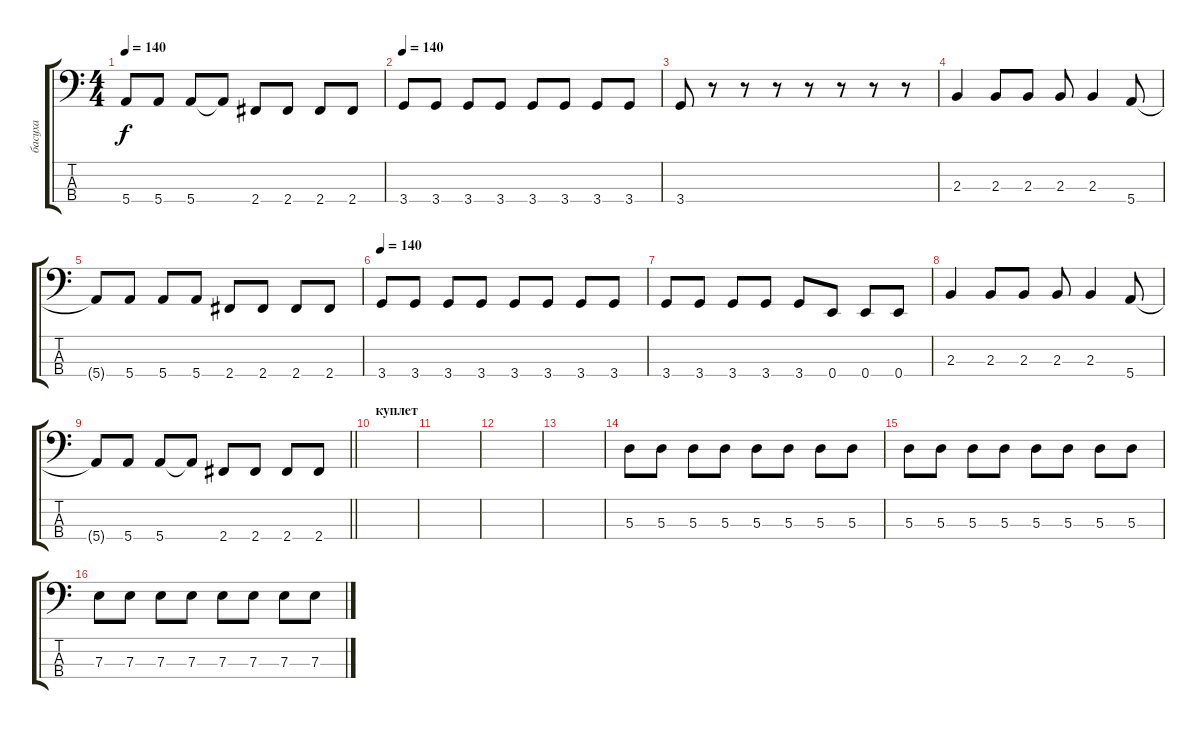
\track ("басуха" "басуха") {instrument electricbassfinger}
\staff {score tabs}
\tuning (G2 D2 A1 E1) {hide}
\ts (4 4)
\tempo 140
\clef f4
\ks c
5.4{t}.8{dy f} 5.4.8 5.4.8 5.4{t}.8 2.4.8 2.4.8 2.4.8 2.4.8 |
\tempo 140
3.4.8 3.4.8 3.4.8 3.4.8 3.4.8 3.4.8 3.4.8 3.4.8 |
3.4.8 r.8 r.8 r.8 r.8 r.8 r.8 r.8 |
2.3.4 2.3.8 2.3.8 2.3.8 2.3.4 5.4.8 |
5.4{t}.8 5.4.8 5.4.8 5.4.8 2.4.8 2.4.8 2.4.8 2.4.8 |
\tempo 140
3.4.8 3.4.8 3.4.8 3.4.8 3.4.8 3.4.8 3.4.8 3.4.8 |
3.4.8 3.4.8 3.4.8 3.4.8 3.4.8 0.4.8 0.4.8 0.4.8 |
2.3.4 2.3.8 2.3.8 2.3.8 2.3.4 5.4.8 |
\barLineRight lightlight
5.4{t}.8 5.4.8 5.4.8 5.4{t}.8 2.4.8 2.4.8 2.4.8 2.4.8 |
\section ("" "куплет")
|
|
|
|
5.3.8 5.3.8 5.3.8 5.3.8 5.3.8 5.3.8 5.3.8 5.3.8 |
5.3.8 5.3.8 5.3.8 5.3.8 5.3.8 5.3.8 5.3.8 5.3.8 |
7.3.8 7.3.8 7.3.8 7.3.8 7.3.8 7.3.8 7.3.8 7.3.8
